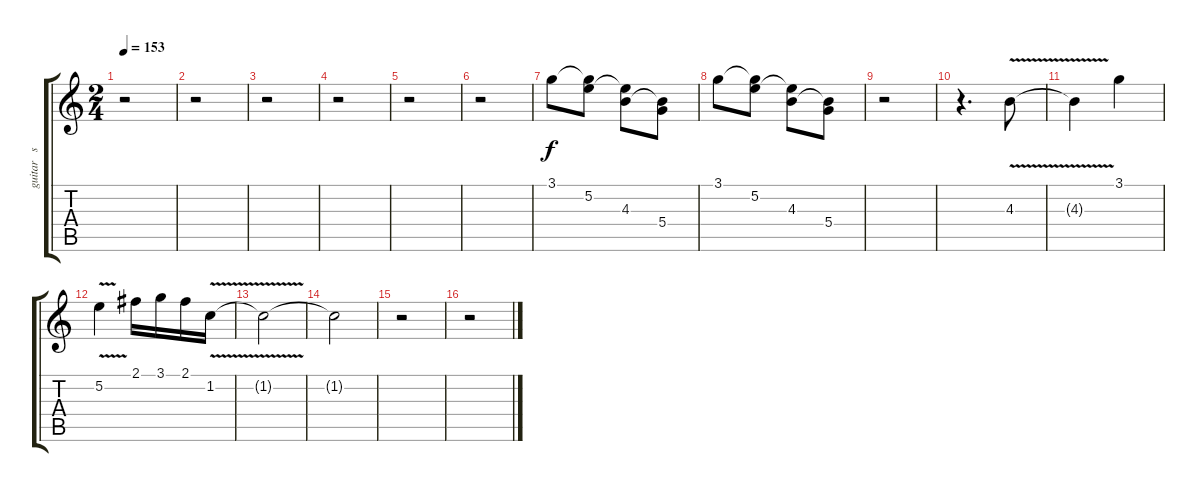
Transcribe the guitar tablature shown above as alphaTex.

\track ("guitar   solo   right" "guitar   s") {instrument overdrivenguitar}
\staff {score tabs}
\tuning (E4 B3 G3 D3 A2 E2) {hide}
\ts (2 4)
\tempo 153
\clef g2
\ks c
r.2{dy f} |
r.2 |
r.2 |
r.2 |
r.2 |
r.2 |
3.1.8 (3.1{t} 5.2).8 (5.2{t} 4.3).8 (4.3{t} 5.4).8 |
3.1.8 (3.1{t} 5.2).8 (5.2{t} 4.3).8 (4.3{t} 5.4).8 |
r.2 |
r.4{d} 4.3{v}.8 |
4.3{t}.4 3.1.4 |
5.2{v}.4 2.1.16 3.1.16 2.1.16 1.2{v}.16 |
1.2{t}.2 |
1.2{t}.2 |
r.2 |
r.2
